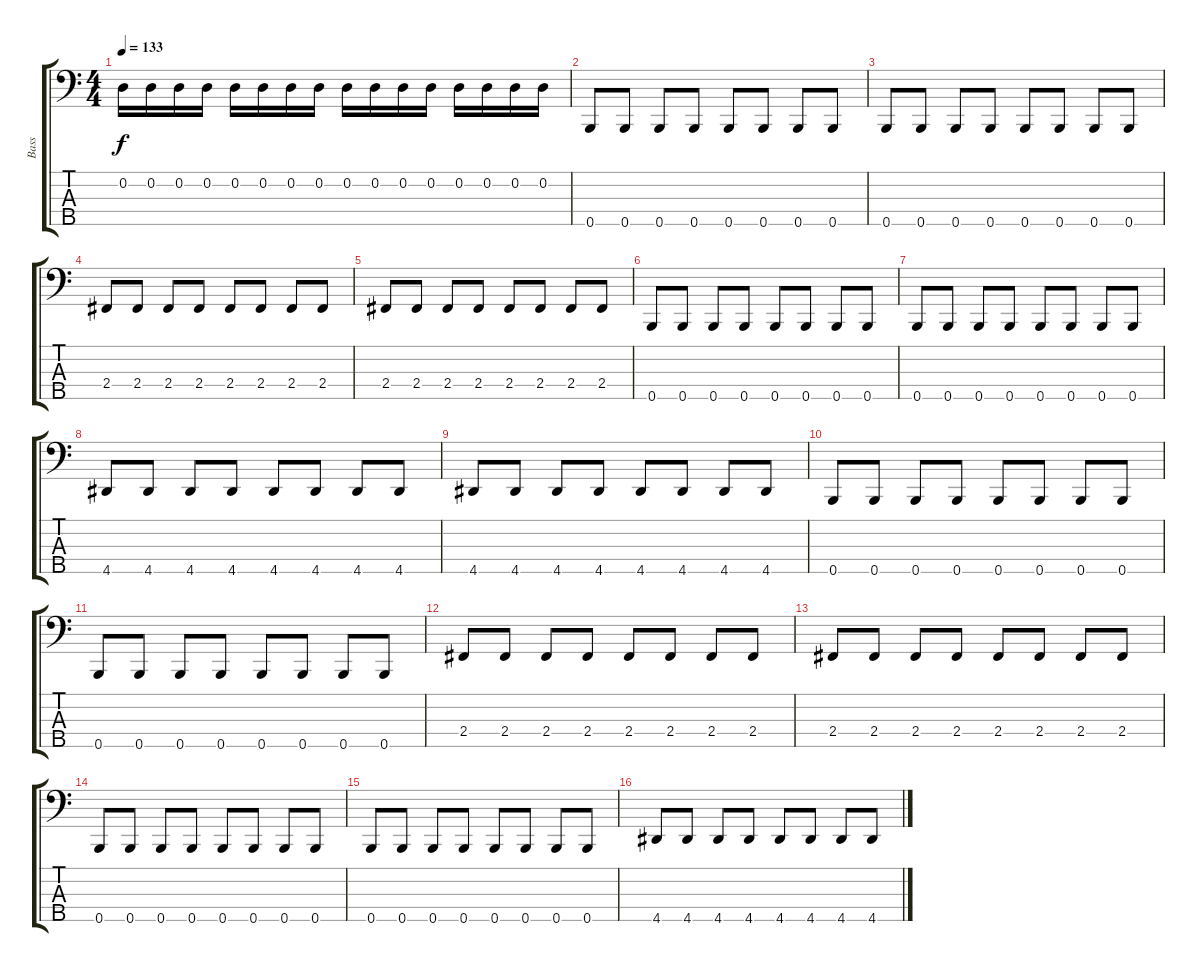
\track ("Bass" "Bass") {instrument electricbasspick}
\staff {score tabs}
\tuning (G2 D2 A1 E1 B0) {hide}
\ts (4 4)
\tempo 133
\clef f4
\ks c
0.2.16{dy f} 0.2.16 0.2.16 0.2.16 0.2.16 0.2.16 0.2.16 0.2.16 0.2.16 0.2.16 0.2.16 0.2.16 0.2.16 0.2.16 0.2.16 0.2.16 |
0.5.8 0.5.8 0.5.8 0.5.8 0.5.8 0.5.8 0.5.8 0.5.8 |
0.5.8 0.5.8 0.5.8 0.5.8 0.5.8 0.5.8 0.5.8 0.5.8 |
2.4.8 2.4.8 2.4.8 2.4.8 2.4.8 2.4.8 2.4.8 2.4.8 |
2.4.8 2.4.8 2.4.8 2.4.8 2.4.8 2.4.8 2.4.8 2.4.8 |
0.5.8 0.5.8 0.5.8 0.5.8 0.5.8 0.5.8 0.5.8 0.5.8 |
0.5.8 0.5.8 0.5.8 0.5.8 0.5.8 0.5.8 0.5.8 0.5.8 |
4.5.8 4.5.8 4.5.8 4.5.8 4.5.8 4.5.8 4.5.8 4.5.8 |
4.5.8 4.5.8 4.5.8 4.5.8 4.5.8 4.5.8 4.5.8 4.5.8 |
0.5.8 0.5.8 0.5.8 0.5.8 0.5.8 0.5.8 0.5.8 0.5.8 |
0.5.8 0.5.8 0.5.8 0.5.8 0.5.8 0.5.8 0.5.8 0.5.8 |
2.4.8 2.4.8 2.4.8 2.4.8 2.4.8 2.4.8 2.4.8 2.4.8 |
2.4.8 2.4.8 2.4.8 2.4.8 2.4.8 2.4.8 2.4.8 2.4.8 |
0.5.8 0.5.8 0.5.8 0.5.8 0.5.8 0.5.8 0.5.8 0.5.8 |
0.5.8 0.5.8 0.5.8 0.5.8 0.5.8 0.5.8 0.5.8 0.5.8 |
4.5.8 4.5.8 4.5.8 4.5.8 4.5.8 4.5.8 4.5.8 4.5.8
